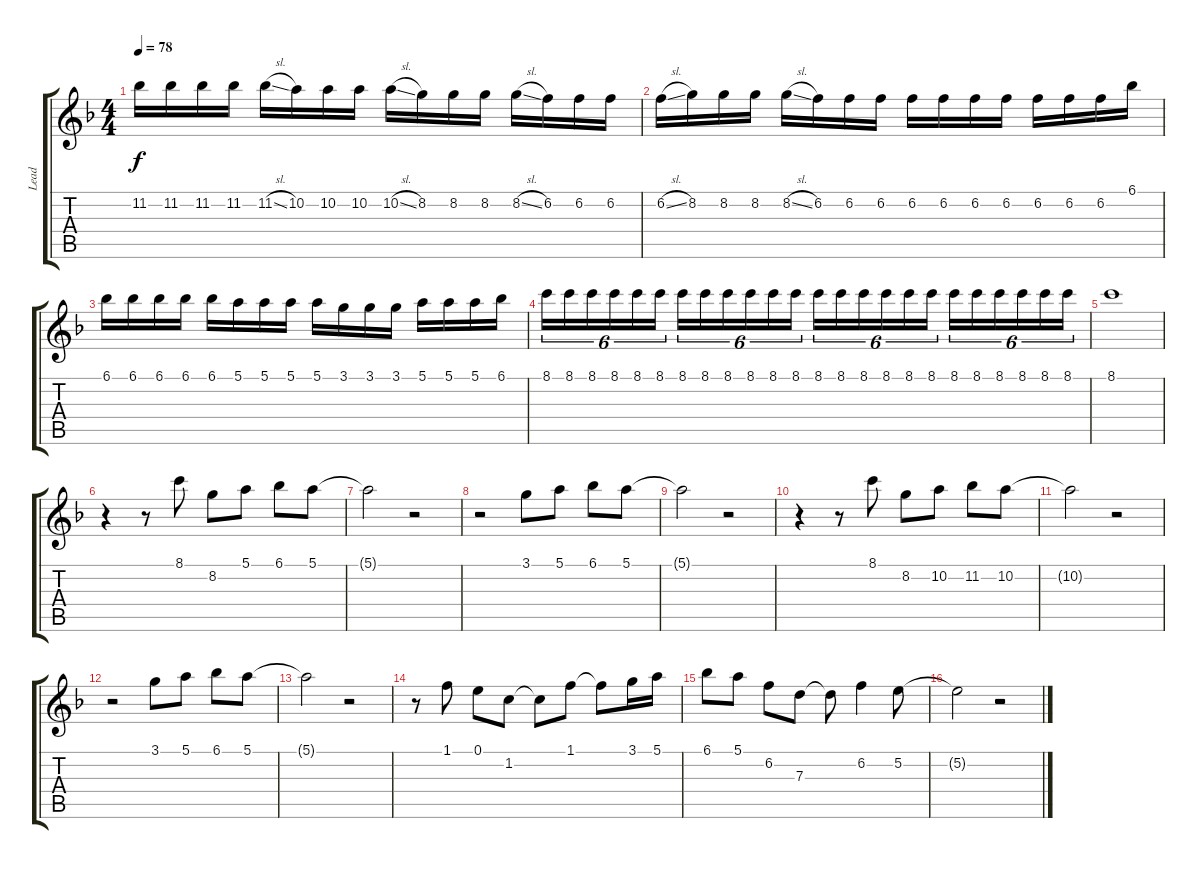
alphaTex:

\track ("Lead" "Lead") {instrument electricguitarmuted}
\staff {score tabs}
\tuning (E4 B3 G3 D3 A2 E2) {hide}
\ts (4 4)
\tempo 78
\clef g2
\ks dminor
11.2.16{dy f} 11.2.16 11.2.16 11.2.16 11.2{sl}.16 10.2.16 10.2.16 10.2.16 10.2{sl}.16 8.2.16 8.2.16 8.2.16 8.2{sl}.16 6.2.16 6.2.16 6.2.16 |
6.2{sl}.16 8.2.16 8.2.16 8.2.16 8.2{sl}.16 6.2.16 6.2.16 6.2.16 6.2.16 6.2.16 6.2.16 6.2.16 6.2.16 6.2.16 6.2.16 6.1.16 |
6.1.16 6.1.16 6.1.16 6.1.16 6.1.16 5.1.16 5.1.16 5.1.16 5.1.16 3.1.16 3.1.16 3.1.16 5.1.16 5.1.16 5.1.16 6.1.16 |
8.1.16{tu (6 4)} 8.1.16{tu (6 4)} 8.1.16{tu (6 4)} 8.1.16{tu (6 4)} 8.1.16{tu (6 4)} 8.1.16{tu (6 4)} 8.1.16{tu (6 4)} 8.1.16{tu (6 4)} 8.1.16{tu (6 4)} 8.1.16{tu (6 4)} 8.1.16{tu (6 4)} 8.1.16{tu (6 4)} 8.1.16{tu (6 4)} 8.1.16{tu (6 4)} 8.1.16{tu (6 4)} 8.1.16{tu (6 4)} 8.1.16{tu (6 4)} 8.1.16{tu (6 4)} 8.1.16{tu (6 4)} 8.1.16{tu (6 4)} 8.1.16{tu (6 4)} 8.1.16{tu (6 4)} 8.1.16{tu (6 4)} 8.1.16{tu (6 4)} |
8.1.1 |
r.4{volume 12 instrument distortionguitar} r.8 8.1.8 8.2.8 5.1.8 6.1.8 5.1.8 |
5.1{t}.2 r.2 |
r.2 3.1.8 5.1.8 6.1.8 5.1.8 |
5.1{t}.2 r.2 |
r.4 r.8 8.1.8 8.2.8 10.2.8 11.2.8 10.2.8 |
10.2{t}.2 r.2 |
r.2 3.1.8 5.1.8 6.1.8 5.1.8 |
5.1{t}.2 r.2 |
r.8 1.1.8 0.1.8 1.2.8 1.2{t}.8 1.1.8 1.1{t}.8 3.1.16 5.1.16 |
6.1.8 5.1.8 6.2.8 7.3.8 7.3{t}.8 6.2.4 5.2.8 |
5.2{t}.2 r.2
